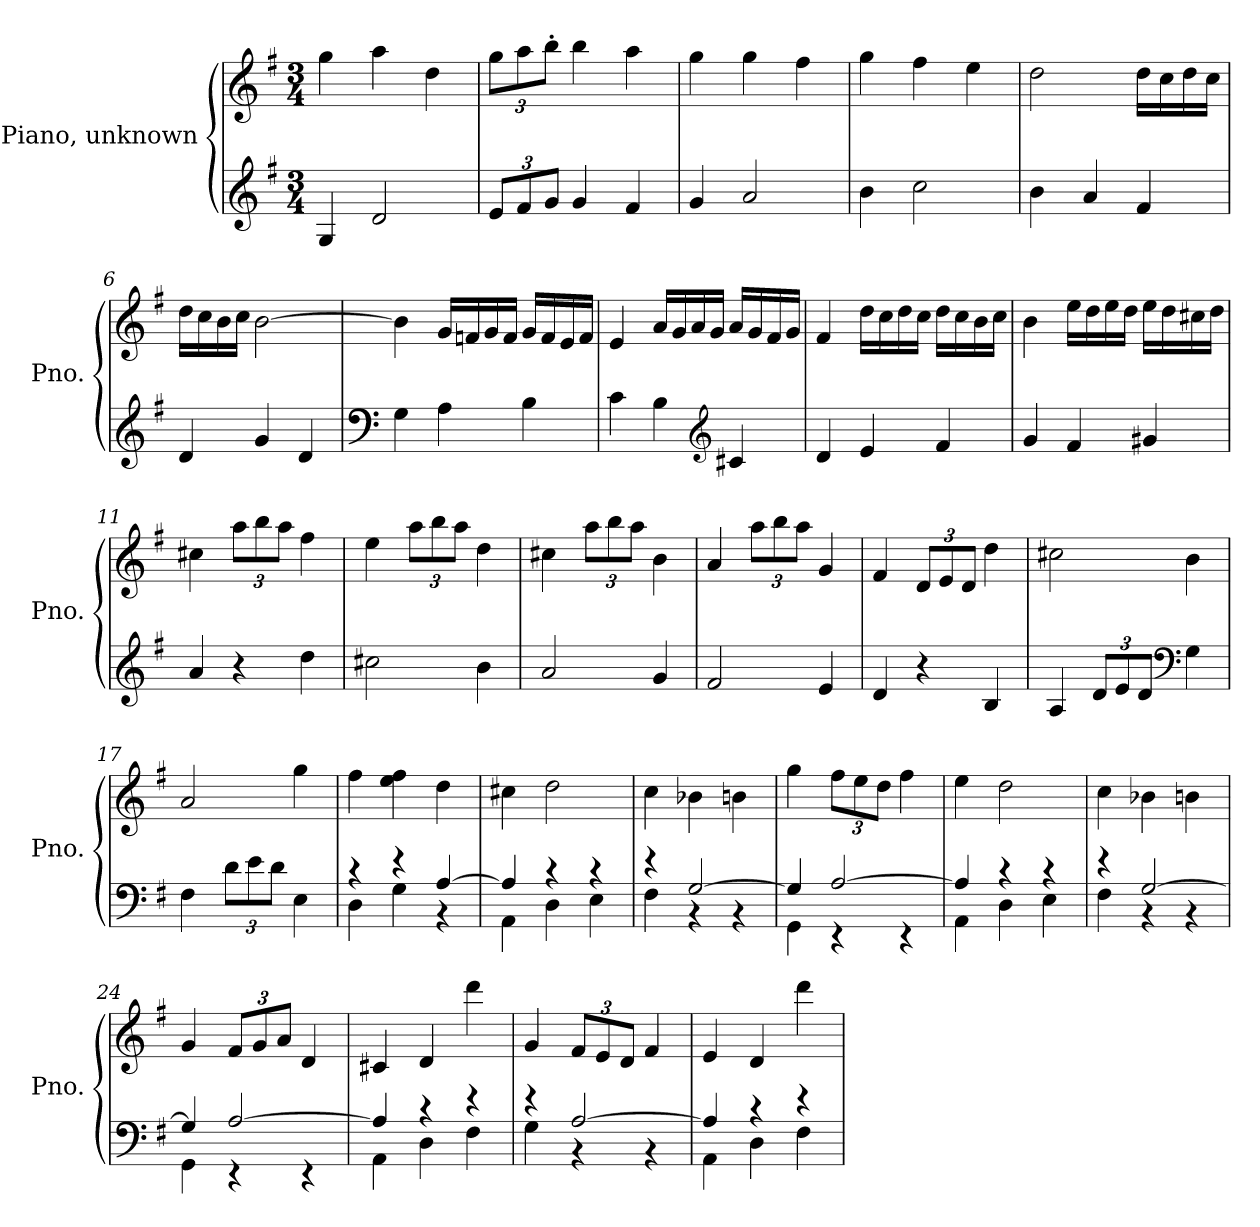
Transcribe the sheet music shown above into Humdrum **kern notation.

**kern	**kern
*part1	*part1
*staff2	*staff1
*I"Piano, unknown	*
*I'Pno.	*
*clefG2	*clefG2
*k[f#]	*k[f#]
*M3/4	*M3/4
*MM180	*MM180
=1	=1
4G/	4gg\
2d/	4aa\
.	4dd\
=2	=2
*Xbrackettup	*Xbrackettup
12e/L	12gg\L
12f#/	12aa\
12g/J	12bb'\J
4g/	4bb\
4f#/	4aa\
=3	=3
4g/	4gg\
2a/	4gg\
.	4ff#\
=4	=4
4b\	4gg\
2cc\	4ff#\
.	4ee\
=5	=5
4b\	2dd\
4a/	.
4f#/	16dd\LL
.	16cc\
.	16dd\
.	16cc\JJ
=6	=6
4d/	16dd\LL
.	16cc\
.	16b\
.	16cc\JJ
4g/	[2b\
4d/	.
!!LO:LB:g=z
=7	=7
*clefF4	*
4G\	4b\]
4A\	16g/LL
.	16fn/
.	16g/
.	16f/JJ
4B\	16g/LL
.	16f/
.	16e/
.	16f/JJ
=8	=8
4c\	4e/
4B\	16a/LL
.	16g/
.	16a/
.	16g/JJ
*clefG2	*
4c#X/	16a/LL
.	16g/
.	16f#/
.	16g/JJ
=9	=9
4d/	4f#/
4e/	16dd\LL
.	16cc\
.	16dd\
.	16cc\JJ
4f#/	16dd\LL
.	16cc\
.	16b\
.	16cc\JJ
=10	=10
4g/	4b\
4f#/	16ee\LL
.	16dd\
.	16ee\
.	16dd\JJ
4g#X/	16ee\LL
.	16dd\
.	16cc#X\
.	16dd\JJ
!!LO:LB:g=z
=11	=11
4a/	4cc#X\
4r	12aa\L
.	12bb\
.	12aa\J
4dd\	4ff#\
=12	=12
2cc#X\	4ee\
.	12aa\L
.	12bb\
.	12aa\J
4b\	4dd\
=13	=13
2a/	4cc#X\
.	12aa\L
.	12bb\
.	12aa\J
4g/	4b\
=14	=14
2f#/	4a/
.	12aa\L
.	12bb\
.	12aa\J
4e/	4g/
=15	=15
4d/	4f#/
4r	12d/L
.	12e/
.	12d/J
4B/	4dd\
=16	=16
4A/	2cc#X\
12d/L	.
12e/	.
12d/J	.
*clefF4	*
4G\	4b\
!!LO:LB:g=z
=17	=17
4F#\	2a/
12d\L	.
12e\	.
12d\J	.
4E\	4gg\
=18	=18
*^	*
4r	4D\	4ff#\
4r	4G\	4ee\ 4ff#\
[4A/	4r	4dd\
=19	=19	=19
4A/]	4AA\	4cc#X\
4r	4D\	2dd\
4r	4E\	.
=20	=20	=20
4r	4F#\	4cc\
[2G/	4r	4b-X\
.	4r	4bn\
=21	=21	=21
4G/]	4GG\	4gg\
[2A/	4r	12ff#\L
.	.	12ee\
.	.	12dd\J
.	4r	4ff#\
=22	=22	=22
4A/]	4AA\	4ee\
4r	4D\	2dd\
4r	4E\	.
=23	=23	=23
4r	4F#\	4cc\
[2G/	4r	4b-X\
.	4r	4bn\
=24	=24	=24
4G/]	4GG\	4g/
[2A/	4r	12f#/L
.	.	12g/
.	.	12a/J
.	4r	4d/
!!LO:LB:g=z
=25	=25	=25
4A/]	4AA\	4c#X/
4r	4D\	4d/
4r	4F#\	4ddd\
=26	=26	=26
4r	4G\	4g/
[2A/	4r	12f#/L
.	.	12e/
.	.	12d/J
.	4r	4f#/
=27	=27	=27
4A/]	4AA\	4e/
4r	4D\	4d/
4r	4F#\	4ddd\
*v	*v	*
=	=
*-	*-
